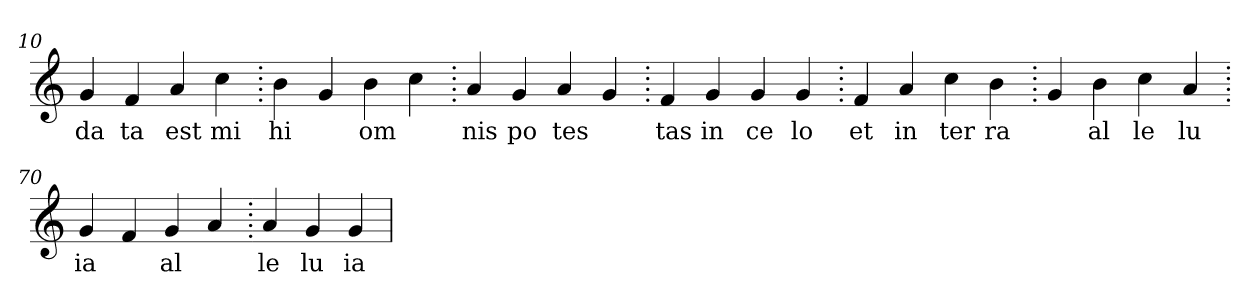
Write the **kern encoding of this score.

**kern	**text
*part1	*part1
*staff1	*staff1
*clefG2	*
=10.	=10.
4g	da
4f	ta
4a	est
4cc	mi
=20.	=20.
4b	hi
4g	.
4b	om
4cc	.
=30.	=30.
4a	nis
4g	po
4a	tes
4g	.
=40.	=40.
4f	tas
4g	in
4g	ce
4g	lo
=50.	=50.
4f	et
4a	in
4cc	ter
4b	ra
=60.	=60.
4g	.
4b	al
4cc	le
4a	lu
=70.	=70.
4g	ia
4f	.
4g	al
4a	.
=80.	=80.
4a	le
4g	lu
4g	ia
=	=
*-	*-
